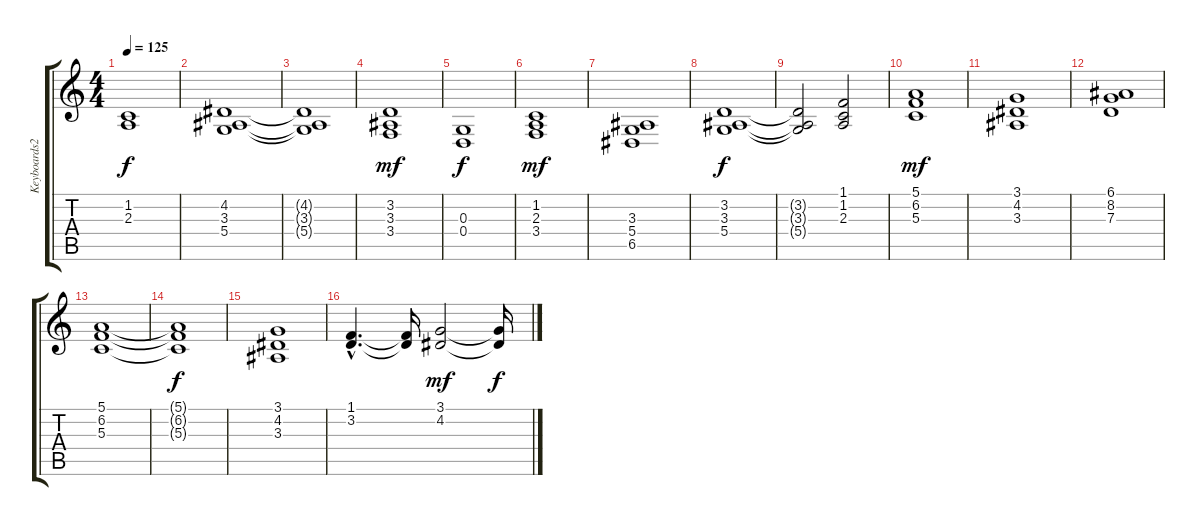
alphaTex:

\track ("Keyboards2" "Keyboards2") {instrument pad8sweep}
\staff {score tabs}
\tuning (E4 B3 G3 D3 A2 E2) {hide}
\ts (4 4)
\tempo 125
\clef g2
\ks c
(1.2 2.3).1{dy f} |
(4.2 3.3 5.4).1 |
(4.2{t} 3.3{t} 5.4{t}).1 |
(3.2 3.3 3.4).1{dy mf} |
(0.3 0.4).1{dy f} |
(1.2 2.3 3.4).1{dy mf} |
(3.3 5.4 6.5).1 |
(3.2 3.3 5.4).1{dy f} |
(3.2{t} 3.3{t} 5.4{t}).2 (1.1 1.2 2.3).2 |
(5.1 6.2 5.3).1{dy mf} |
(3.1 4.2 3.3).1 |
(6.1 8.2 7.3).1 |
(5.1 6.2 5.3).1 |
(5.1{t} 6.2{t} 5.3{t}).1{dy f} |
(3.1 4.2 3.3).1 |
(1.1{hac} 3.2{hac}).4{d} (1.1{t} 3.2{t}).16 (3.1 4.2).2{dy mf} (3.1{t} 4.2{t}).16{dy f}
